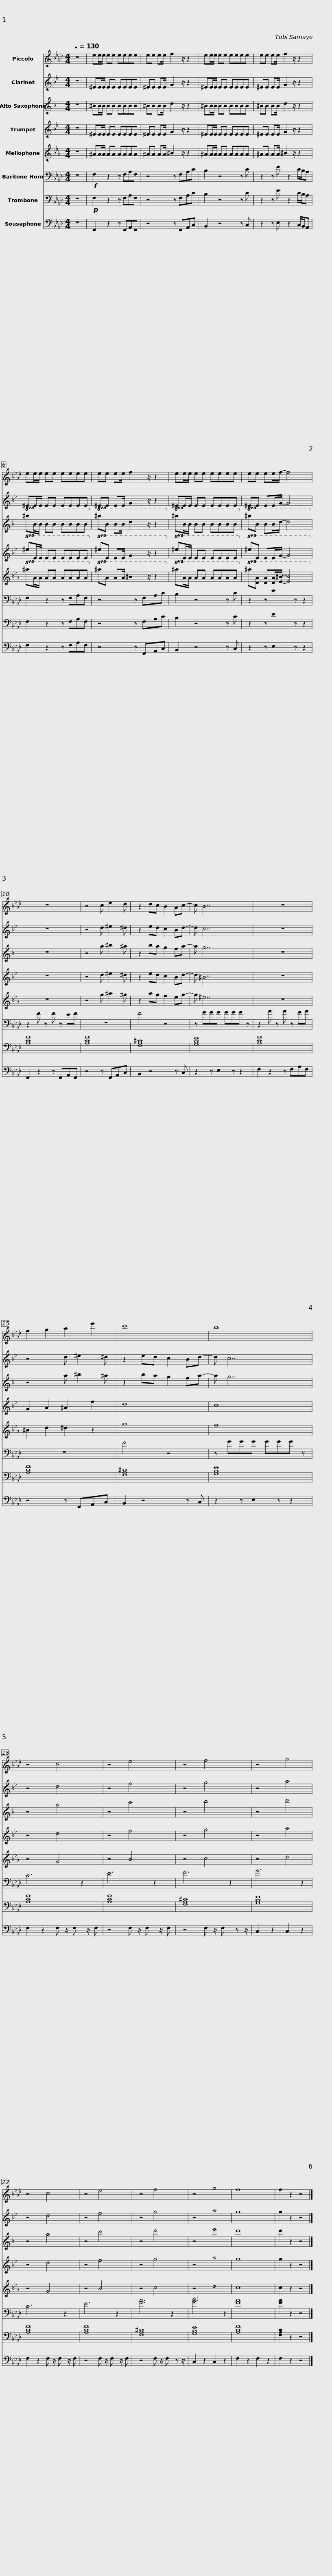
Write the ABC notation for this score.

X:1
%%score 1 2 3 4 5 6 7 8
L:1/8
Q:1/4=130
M:4/4
I:linebreak $
K:Ab
V:1 treble transpose=12
V:2 treble transpose=-2
V:3 treble transpose=-9
V:4 treble transpose=-2
V:5 treble transpose=-7
V:6 bass
V:7 bass
V:8 bass
V:1
 z8 | ee/e/ ee eeee | ee ee/ f2 z/ z2 | ee/e/ ee eeee |$ ee ee/ f2 z/ z2 | %5
 ee/e/ ee eeee | ee ee/ f2 z/ z2 | ee/e/ ee eeee |$ ee ee/f/- f4 | z8 | %10
 z4 c e2 d | z2 dc B2 Ac- |$ c B7 | z8 | f2 g2 a2 e'2 | %15
 c'8 |$ b8 | z4 c4 | z4 e4 | z4 f4 | %20
 z4 g4 |$ z4 c4 | z4 e4 | z4 f4 | z4 g4 | %25
 f8 | f2 z2 z4 |] %27
V:2
[K:Bb] z8 | ^EE/E/ EE EEEE | ^EE EE/ G2 z/ z2 | ^EE/E/ EE EEEE |$ ^EE EE/ G2 z/ z2 | %5
 ^EE/E/ EE EEEE | ^EE EE/ G2 z/ z2 | ^EE/E/ EE EEEE |$ ^EE EE/G/- G4 | z8 | %10
 z4 d ^e2 ^d | z2 ed c2 Bd- |$ d c7 | z8 | z4 d ^e2 ^d | %15
 z2 ed c2 Bd- |$ d c7 | z4 d4 | z4 f4 | z4 g4 | %20
 z4 a4 |$ z4 d4 | z4 f4 | z4 g4 | z4 a4 | %25
 g8 | g2 z2 z4 |] %27
V:3
[K:F] z8 | ^BB/B/ BB BBBB | ^BB BB/ d2 z/ z2 | ^BB/B/ BB BBBB |$ ^BB BB/ d2 z/ z2 | %5
!8va(! ^bb/b/ bb bbbb!8va)! |!8va(! ^bb bb/ d'2 z/ z2!8va)! |!8va(! ^bb/b/ bb bbbb!8va)! |$!8va(! ^bb bb/d'/- d'4!8va)! | z8 | %10
 z4 a ^b2 ^a | z2 ba g2 fa- |$ a g7 | z8 | z4 a ^b2 ^a | %15
 z2 ba g2 fa- |$ a g7 | z4 a4 | z4 c'4 | z4 d'4 | %20
 z4 e'4 |$ z4 a4 | z4 c'4 | z4 d'4 | z4 e'4 | %25
 d'8 | d'2 z2 z4 |] %27
V:4
[K:Bb] z8 | ^EE/E/ EE EEEE | ^EE EE/ G2 z/ z2 | ^EE/E/ EE EEEE |$ ^EE EE/ G2 z/ z2 | %5
!8va(! ^ee/e/ ee eeee!8va)! |!8va(! ^ee ee/ g2 z/ z2!8va)! |!8va(! ^ee/e/ ee eeee!8va)! |$!8va(! ^ee ee/g/- g4!8va)! | z8 | %10
 z4 d ^e2 ^d | z2 ed c2 Bd- |$ d ^B7 | z8 | G2 A2 ^A2 f2 | %15
 d8 |$ c8 | z4 d4 | z4 f4 | z4 g4 | %20
 z4 a4 |$ z4 d4 | z4 f4 | z4 g4 | z4 a4 | %25
 g8 | g2 z2 z4 |] %27
V:5
[K:Eb] z8 | ^AA/A/ AA AAAA | ^AA AA/ ^B2 z/ z2 | ^AA/A/ AA AAAA |$ ^AA AA/ ^B2 z/ z2 | %5
!8va(! ^aa/a/ aa aaaa!8va)! |!8va(! ^aa aa/ ^b2 z/ z2!8va)! |!8va(! ^aa/a/ aa aaaa!8va)! |$!8va(! ^a[da] [da][da]/[e^b]/- [eb]4!8va)! | z8 | %10
 z4 g ^a2 ^g | z2 ag f2 eg- |$ g ^e7 | z8 | ^B2 d2 ^d2 z2 | %15
 g8 |$ f8 | z4 G4 | z4 B4 | z4 c4 | %20
 z4 d4 |$ z4 G4 | z4 B4 | z4 c4 | z4 d4 | %25
 c8 | c2 z2 z4 |] %27
V:6
 z8 |!f! F,2 z2 z F,A,F, | z4 z F,A,C | B,2 z4 z C |$ z2 z E z2 C/B,/A, | %5
 F,2 z2 z F,A,F, | z4 z F,A,C | B,2 z4 z C |$ z2 z E2 z z2 | z2 F z F z EF | %10
 z8 | F4 z4 |$ z GGG GGG z | z2 A z A z GA | z8 | %15
 F4 z4 |$ z GGG GGG z | C6 z2 | E6 z2 | F6 z2 | %20
 G6 z2 |$ C6 z2 | E6 z2 | [FA]6 z2 | [GB]6 z2 | %25
 [FA]8 | [FA]2 z2 z4 |] %27
V:7
 z8 |!p! F,2 z2 z F,A,F, | z4 z F,A,C | B,2 z4 z C |$ z2 z E z2 C/B,/A, | %5
 F,2 z2 z F,A,F, | z4 z F,A,C | B,2 z4 z C |$ z2 z E2 z z2 | [A,CF]8 | %10
 [A,CF]8 | [F,A,^C]8 |$ [G,B,E]8 | [A,CF]8 | [A,CF]8 | %15
 [F,A,^C]8 |$ [G,B,E]8 | [A,CF]8 | [A,CF]8 | [F,A,^C]8 | %20
 [G,B,E]8 |$ [A,CF]8 | [A,CF]8 | [F,A,^C]8 | [G,B,E]8 | %25
 [A,CF]8 | [F,A,C]2 z2 z4 |] %27
V:8
 z8 | F,,2 z2 z F,,A,,F,, | z4 z F,,A,,C, | B,,2 z4 z C, |$ z2 z E, z2 C,/B,,/A,, | %5
 F,2 z2 z F,A,F, | z4 z F,,A,,C, | B,,2 z4 z C, |$ z2 z E,2 z z2 | F,,2 z2 z F,,A,,F,, | %10
 z4 z F,,A,,C, | B,,2 z4 z C, |$ z2 z E,2 z z2 | F,2 z2 z F,A,F, | z4 z F,,A,,C, | %15
 B,,2 z4 z C, |$ z2 z E,2 z z2 | F,2 z2 F, z/ F, z/ F, | z4 F, z/ F, z/ F, | z4 F, z/ F, z z/ | %20
 C,2 z2 C,2 z2 |$ F,2 z2 F, z/ F, z/ F, | z4 F, z/ F, z/ F, | z4 F, z/ F, z z/ | C,2 z2 C,2 z2 | %25
 F,2 z2 F,2 z2 | F,2 z2 z4 |] %27
